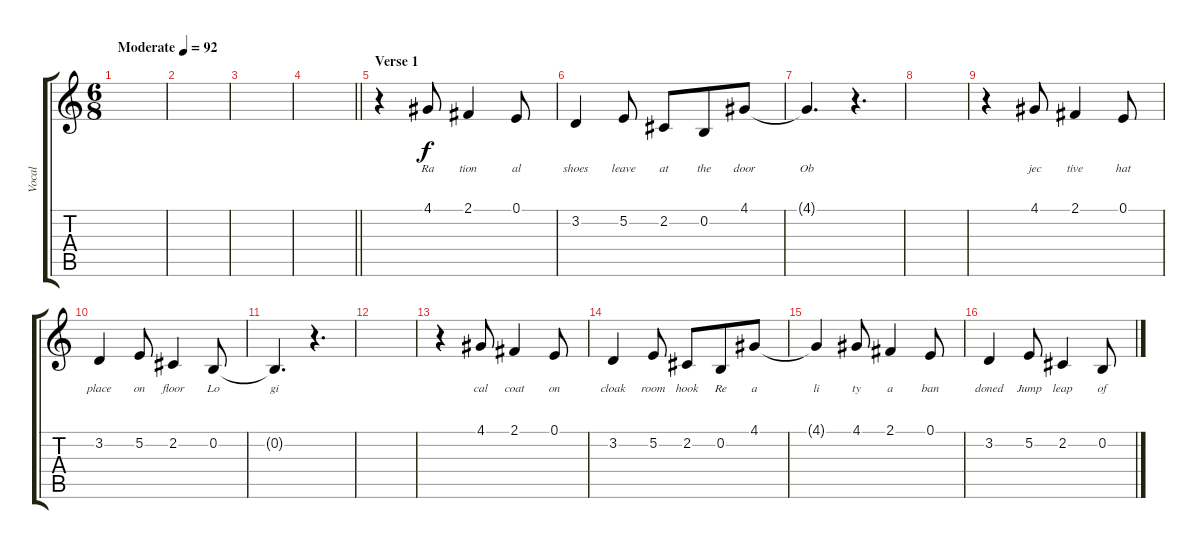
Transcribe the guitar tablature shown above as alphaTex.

\track ("Vocal" "Vocal") {instrument acousticgrandpiano}
\staff {score tabs}
\tuning (E4 B3 G3 D3 A2 E2) {hide}
\ts (6 8)
\tempo (92 "Moderate")
\clef g2
\ks c
|
|
|
\barLineRight lightlight
|
\section ("" "Verse 1")
r.4 4.1.8{lyrics (0 "Ra") lyrics (1 "") lyrics (2 "") lyrics (3 "") lyrics (4 "")} 2.1.4{lyrics (0 "tion") lyrics (1 "") lyrics (2 "") lyrics (3 "") lyrics (4 "")} 0.1.8{lyrics (0 "al") lyrics (1 "") lyrics (2 "") lyrics (3 "") lyrics (4 "")} |
3.2.4{lyrics (0 "shoes") lyrics (1 "") lyrics (2 "") lyrics (3 "") lyrics (4 "")} 5.2.8{lyrics (0 "leave") lyrics (1 "") lyrics (2 "") lyrics (3 "") lyrics (4 "")} 2.2.8{lyrics (0 "at") lyrics (1 "") lyrics (2 "") lyrics (3 "") lyrics (4 "")} 0.2.8{lyrics (0 "the") lyrics (1 "") lyrics (2 "") lyrics (3 "") lyrics (4 "")} 4.1.8{lyrics (0 "door") lyrics (1 "") lyrics (2 "") lyrics (3 "") lyrics (4 "")} |
4.1{t}.4{d lyrics (0 "Ob") lyrics (1 "") lyrics (2 "") lyrics (3 "") lyrics (4 "")} r.4{d} |
|
r.4 4.1.8{lyrics (0 "jec") lyrics (1 "") lyrics (2 "") lyrics (3 "") lyrics (4 "")} 2.1.4{lyrics (0 "tive") lyrics (1 "") lyrics (2 "") lyrics (3 "") lyrics (4 "")} 0.1.8{lyrics (0 "hat") lyrics (1 "") lyrics (2 "") lyrics (3 "") lyrics (4 "")} |
3.2.4{lyrics (0 "place") lyrics (1 "") lyrics (2 "") lyrics (3 "") lyrics (4 "")} 5.2.8{lyrics (0 "on") lyrics (1 "") lyrics (2 "") lyrics (3 "") lyrics (4 "")} 2.2.4{lyrics (0 "floor") lyrics (1 "") lyrics (2 "") lyrics (3 "") lyrics (4 "")} 0.2.8{lyrics (0 "Lo") lyrics (1 "") lyrics (2 "") lyrics (3 "") lyrics (4 "")} |
0.2{t}.4{d lyrics (0 "gi") lyrics (1 "") lyrics (2 "") lyrics (3 "") lyrics (4 "")} r.4{d} |
|
r.4 4.1.8{lyrics (0 "cal") lyrics (1 "") lyrics (2 "") lyrics (3 "") lyrics (4 "")} 2.1.4{lyrics (0 "coat") lyrics (1 "") lyrics (2 "") lyrics (3 "") lyrics (4 "")} 0.1.8{lyrics (0 "on") lyrics (1 "") lyrics (2 "") lyrics (3 "") lyrics (4 "")} |
3.2.4{lyrics (0 "cloak") lyrics (1 "") lyrics (2 "") lyrics (3 "") lyrics (4 "")} 5.2.8{lyrics (0 "room") lyrics (1 "") lyrics (2 "") lyrics (3 "") lyrics (4 "")} 2.2.8{lyrics (0 "hook") lyrics (1 "") lyrics (2 "") lyrics (3 "") lyrics (4 "")} 0.2.8{lyrics (0 "Re") lyrics (1 "") lyrics (2 "") lyrics (3 "") lyrics (4 "")} 4.1.8{lyrics (0 "a") lyrics (1 "") lyrics (2 "") lyrics (3 "") lyrics (4 "")} |
4.1{t}.4{lyrics (0 "li") lyrics (1 "") lyrics (2 "") lyrics (3 "") lyrics (4 "")} 4.1.8{lyrics (0 "ty") lyrics (1 "") lyrics (2 "") lyrics (3 "") lyrics (4 "")} 2.1.4{lyrics (0 "a") lyrics (1 "") lyrics (2 "") lyrics (3 "") lyrics (4 "")} 0.1.8{lyrics (0 "ban") lyrics (1 "") lyrics (2 "") lyrics (3 "") lyrics (4 "")} |
3.2.4{lyrics (0 "doned") lyrics (1 "") lyrics (2 "") lyrics (3 "") lyrics (4 "")} 5.2.8{lyrics (0 "Jump") lyrics (1 "") lyrics (2 "") lyrics (3 "") lyrics (4 "")} 2.2.4{lyrics (0 "leap") lyrics (1 "") lyrics (2 "") lyrics (3 "") lyrics (4 "")} 0.2.8{lyrics (0 "of") lyrics (1 "") lyrics (2 "") lyrics (3 "") lyrics (4 "")}
